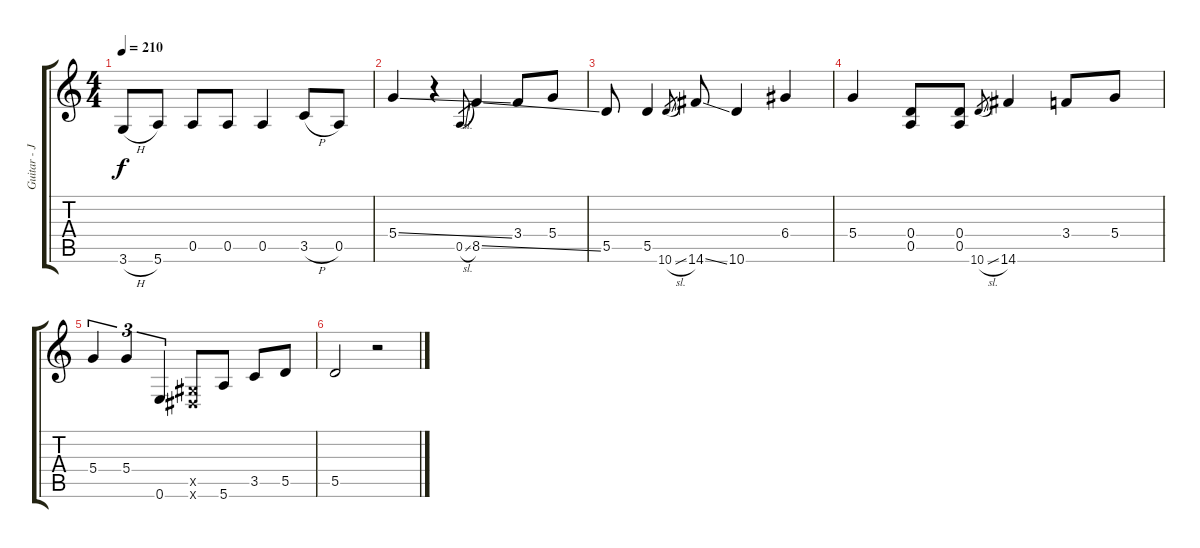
\track ("Guitar - John Frusciante" "Guitar - J") {instrument distortionguitar}
\staff {score tabs}
\tuning (E4 B3 G3 D3 A2 E2) {hide}
\ts (4 4)
\tempo 210
\clef g2
\ks c
3.6{h}.8{dy f} 5.6.8 0.5.8 0.5.8 0.5.4 3.5{h}.8 0.5.8 |
5.4{ss}.4 r.4 0.5{sl}.8{gr} 8.5{ss}.4 3.4.8 5.4.8 |
5.5.8 5.5.4 10.6{sl}.8{gr} 14.6{ss}.8 10.6.4 6.4.4 |
5.4.4 (0.4 0.5).8 (0.4 0.5).8 10.6{sl}.8{gr} 14.6.4 3.4.8 5.4.8 |
5.4.4{tu (3 2)} 5.4.4{tu (3 2)} 0.6.4{tu (3 2)} (-1.5{x} -1.6{x}).8 5.6.8 3.5.8 5.5.8 |
5.5.2 r.2
